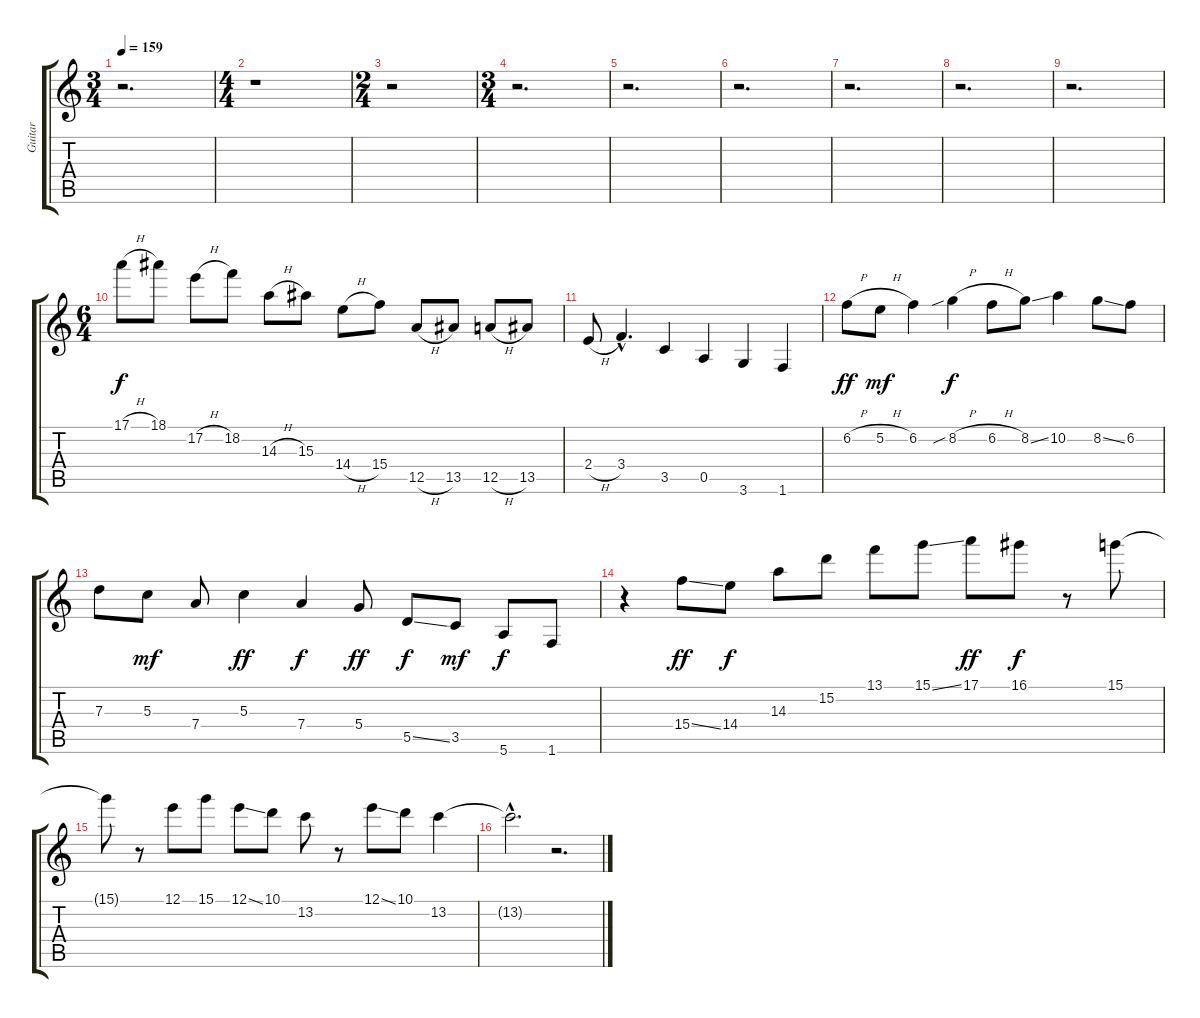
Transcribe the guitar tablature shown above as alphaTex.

\track ("Guitar" "Guitar") {instrument distortionguitar}
\staff {score tabs}
\tuning (E4 B3 G3 D3 A2 E2) {hide}
\ts (3 4)
\tempo 159
\clef g2
\ks c
r.2{d dy f} |
\ts (4 4)
r.1 |
\ts (2 4)
r.2 |
\ts (3 4)
r.2{d} |
r.2{d} |
r.2{d} |
r.2{d} |
r.2{d} |
r.2{d} |
\ts (6 4)
17.1{h}.8{balance 5} 18.1.8 17.2{h}.8 18.2.8 14.3{h}.8 15.3.8 14.4{h}.8 15.4.8 12.5{h}.8 13.5.8 12.5{h}.8 13.5.8 |
2.4{h}.8 3.4{hac}.4{d} 3.5.4 0.5.4 3.6.4 1.6.4 |
6.2{h}.8{dy ff} 5.2{h}.8{dy mf} 6.2.4 8.2{sib h}.4{dy f} 6.2{h}.8 8.2{ss}.8 10.2.4 8.2{ss}.8 6.2.8 |
7.3.8 5.3.8{dy mf} 7.4.8 5.3.4{dy ff} 7.4.4{dy f} 5.4.8{dy ff} 5.5{ss}.8{dy f} 3.5.8{dy mf} 5.6.8{dy f} 1.6.8 |
r.4 15.4{ss}.8{dy ff} 14.4.8{dy f} 14.3.8 15.2.8 13.1.8 15.1{ss}.8 17.1.8{dy ff} 16.1.8{dy f} r.8 15.1.8 |
15.1{t}.8 r.8 12.1.8 15.1.8 12.1{ss}.8 10.1.8 13.2.8 r.8 12.1{ss}.8 10.1.8 13.2.4 |
13.2{hac t}.2{d} r.2{d}
